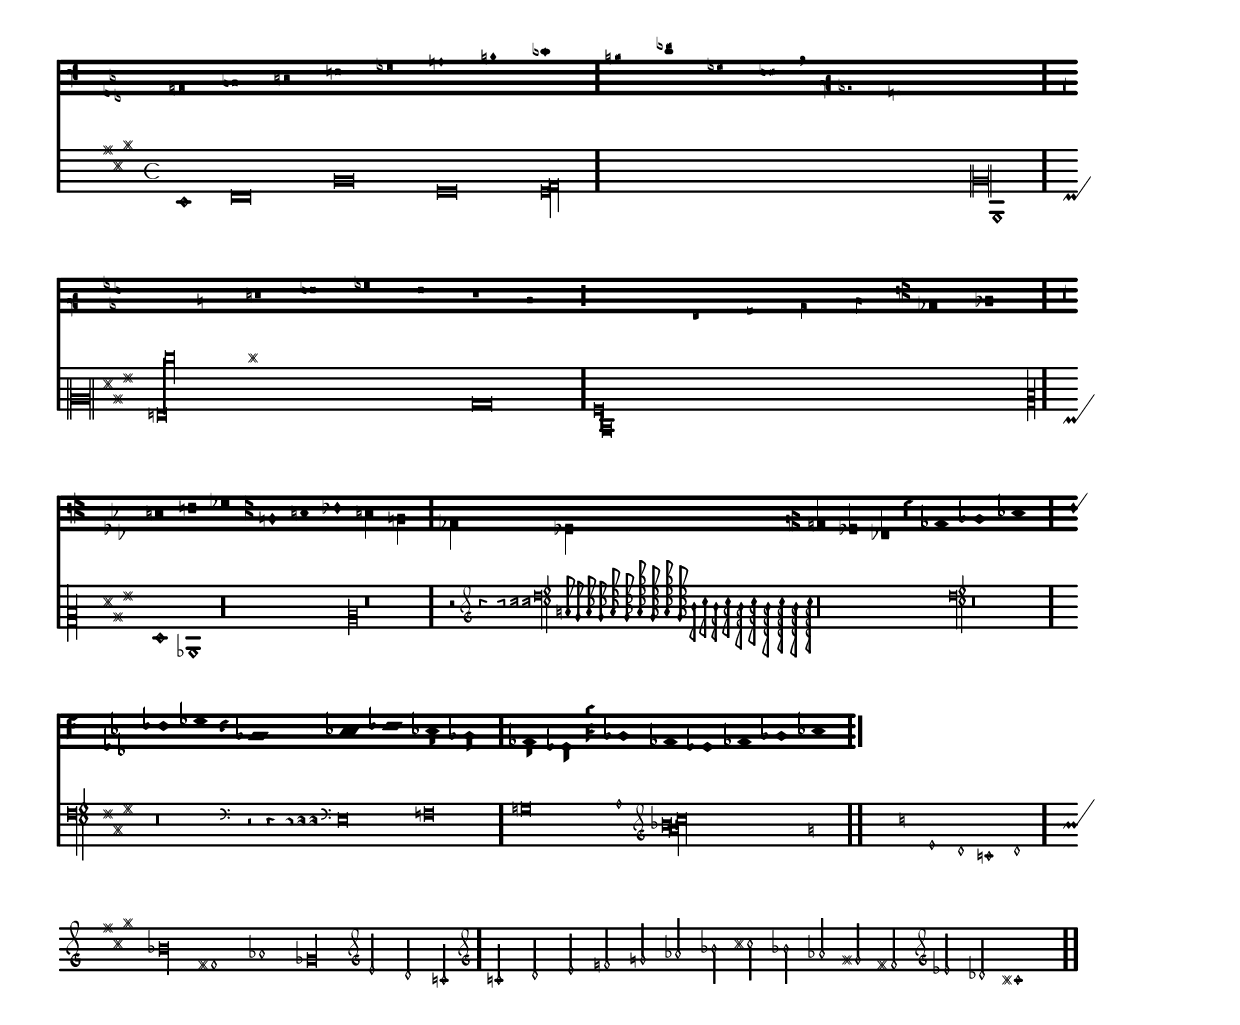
%%  Do not edit this file; it is auto-generated from LSR!
\version "2.10.12"

\header { texidoc = "
Here are shown many (all?) of the symbols that are included in
LilyPond's support of ancient notation.


" }

upperStaff = \context GregorianStaff = "upperStaff" <<
  \context GregorianVoice <<
    \set Score.timing = ##f
%   \set Score.forceAccidental = ##t %%%%%%%% FIXME: what happened to this property?

    \override Staff.StaffSymbol  #'line-count = #4

     \transpose c c {
	\override Staff.KeySignature  #'style = #'vaticana
	\override Staff.Accidental  #'style = #'vaticana
	\override NoteHead  #'style = #'vaticana.punctum
	\key es \major
	\clef "vaticana-fa2"
	c!1 des! e! f! ges!

	\override NoteHead  #'style = #'vaticana.inclinatum
	a! b! ces'
	\override Staff.BarLine  #'bar-size = #3.0 \bar "|"
%	\break % 1 (8*1)

	\override NoteHead  #'style = #'vaticana.quilisma
	b! des'! ges! fes!
	\breathe
	\clef "vaticana-fa1"
	\override NoteHead  #'style = #'vaticana.plica
	es d
	\override NoteHead  #'style = #'vaticana.reverse-plica
	c d
	\override Staff.BarLine  #'bar-size = #3.0 \bar "|"
%	\break %2 (8*1)

	\override NoteHead  #'style = #'vaticana.punctum-cavum
	es f
	\override NoteHead  #'style = #'vaticana.lpes
	g as
	\override NoteHead  #'style = #'vaticana.upes
	bes as
	\override NoteHead  #'style = #'vaticana.vupes
	g f
	\override NoteHead  #'style = #'vaticana.linea-punctum
	\override Staff.BarLine  #'bar-size = #2.0 \bar "|"
%	\break % 3 (8*1)

	es d
	\override NoteHead  #'style = #'vaticana.epiphonus
	c d
	\override NoteHead  #'style = #'vaticana.cephalicus
	es f

	\override Staff.KeySignature  #'style = #'medicaea
	\override Staff.Accidental  #'style = #'medicaea
	\override Staff.Custos  #'style = #'medicaea
	\override NoteHead  #'style = #'medicaea.punctum
	\clef "medicaea-fa2"
	ces! des!
	\override Staff.BarLine  #'bar-size = #3.0 \bar "|"
%	\break % 4 (8*1)

	e! f! ges!
	\clef "medicaea-do2"
	\override NoteHead  #'style = #'medicaea.inclinatum
	a! b! ces'!
	\override NoteHead  #'style = #'medicaea.virga
	b! a!
	\override Staff.BarLine  #'bar-size = #3.0 \bar "|"
%	\break % 5 (8*1)

	ges! fes!
	\clef "medicaea-fa1"
	\override NoteHead  #'style = #'medicaea.rvirga
	e! des! ces!

	\override Staff.KeySignature  #'style = #'hufnagel
	\override Staff.Accidental  #'style = #'hufnagel
	\override Staff.Custos  #'style = #'hufnagel
	\override NoteHead  #'style = #'hufnagel.punctum
	\clef "hufnagel-fa2"
	ces! des! es!
	\override Staff.BarLine  #'bar-size = #3.0 \bar "|"
%	\break % 6 (8*1)

	fes! ges!
	\clef "hufnagel-do2"
	\override NoteHead  #'style = #'hufnagel.lpes
	as! bes! ces'!
	\override NoteHead  #'style = #'hufnagel.virga
	bes! as!
	\override Staff.BarLine  #'bar-size = #3.0 \bar "|"
%	\break % 7 (8*1)

	ges! fes!
	\clef "hufnagel-do-fa"
	\override NoteHead  #'style = #'hufnagel.punctum
	es! des! ces! des! es! fes!
	\bar "||"
%	\break % 8 (8*1)

	s32*1
%	\break % 12 (32*1)
    }
  >>
>>

lowerStaff = \context MensuralStaff = "lowerStaff" <<
  \context MensuralVoice <<
    
    % this is broken until further notice -- see refman
    % \override Staff.StaffSymbol  #'line-count = #5
    \applyOutput #'Staff #(outputproperty-compatibility (make-type-checker 'staff-symbol-interface) 'line-count 5)

     \transpose c c {
	\set autoBeaming = ##f
	\override NoteHead  #'style = #'neomensural
	\override Rest  #'style = #'neomensural
	\key a \major

% FIXME: lily crashes on some (invalid?) ligatures with:
%   ERROR: In procedure gh_scm2int:
%   ERROR: Wrong type argument in position 1: ()

% FIXME: lily emits "Programming error: Infinity or NaN encountered"
% on many ligatures such as BB.

	cis'1 d'\breve gis'\breve e'\breve \[ e'\longa fis'\longa \]
	\set Staff.forceClef = ##t
	\clef "neomensural-c2"
	cis1
	\bar "|"
%	\break % 2 (16*1)

	\[ g\breve dis''\longa \]
	b\breve \[ a\longa d\longa \]
	\clef "petrucci-c2"
%	\break % 4 (16*1)

	fis1 ces1
	\clef "petrucci-c2"
	r\longa
	\set Staff.forceClef = ##t
	\clef "mensural-c2"
	r\breve
	\bar "|"
%	\break % 5 (8*1)

	r2
	\clef "mensural-g"
	r4 r8 r16 r16
	\override NoteHead  #'style = #'mensural
	\override Stem  #'flag-style = #'mensural
	\override Stem  #'thickness = #1.0
	\override Rest  #'style = #'mensural
	\clef "petrucci-f"
	c8 b, c16 b, c32 b, c64 b, c64 b,
	d8 e  d16 e  d32 e  d64 e  d64 e
	r\longa
	\set Staff.forceClef = ##t
	\clef "petrucci-f"
	r\breve
	\bar "|"
%	\break % 6 (8*1)

	r\breve 
	\clef "mensural-f"
	% FIXME: must set Stem flag-style to #'neomensural to avoid
	% segmentation fault on r8/r16/r32.  (Strange: what has
	% Stem flag-style to do with mensural rests?)
	\override Stem  #'flag-style = #'neomensural
	% FIXME: produces warnings about "flag `neomensurald4' (or 3) not found".
	r2 r4 r8 r16 r16
	\override Stem  #'flag-style = #'mensural
	\set Staff.forceClef = ##t
	\clef "mensural-f"
	e\breve f g a1
	\clef "mensural-g"
%	\break % 7 (8*1)

	\[ bes'!\longa a'!\longa c''!\longa \]
	e'1 d' c' d' \bar "|"
	\bar "|"
%	\break % 9 (16*1)

	bes'!\longa fis'!1 as'!1 ges'!\longa % lig
	\set Staff.forceClef = ##t
	\clef "mensural-g"
	e'2 d' c' \bar "|"
%	\break % 11 (16*1)

	\set Staff.forceClef = ##t
	\clef "petrucci-g"
	c'2 d' e' f'
	\clef "petrucci-g"
	g' as'! bes'! cis''!
	bes'! as'! gis'! fis'!
	\set Staff.forceClef = ##t
	\clef "mensural-g"
	es'! des'! cis'!1 \bar "||"
%	\break % 12 (8*1)
    }
  >>
>>

\paper {
	line-thickness = #(/ staff-space 5.0)
}

\score {
    \context Score <<
	\upperStaff
	\lowerStaff
    >>
    \layout {
% do we want to keep these settings? -gp
	line-width = 17.25\cm
	textheight = 26.0\cm
	indent = 0.0
	\context {
	    \Score
	    \accepts MensuralStaff
	    \accepts GregorianStaff
%	    timing = ##f %%%%%%%% FIXME: this has no effect
	}
	\context {
	    \Voice
	    \name MensuralVoice
	    \alias Voice
	    \remove Ligature_bracket_engraver
	    \consists Mensural_ligature_engraver
	    \override NoteHead #'style = #'mensural
%	    \override Stem #'flag-style = #'mensural %%%%%%%% FIXME: this core dumps
	    \override Stem #'thickness = #1.0
	    \override Rest #'style = #'mensural
	    autoBeaming = ##f
	}
	\context {
	    \Voice
	    \name GregorianVoice
	    \alias Voice
	    \remove Ligature_bracket_engraver
%	    \consists Gregorian_ligature_engraver %%%%%%%% TODO: not yet implemented
	    \override NoteHead #'style = #'vaticana.punctum
	    autoBeaming = ##f
	}
	\context {
	    \Staff
	    \name MensuralStaff
	    \alias Staff
	    \accepts MensuralVoice
	    \consists Custos_engraver
	    \override TimeSignature #'style = #'mensural
	    \override KeySignature #'style = #'mensural
	    \override Accidental #'style = #'mensural
	    \override Custos #'style = #'mensural
	    \override Custos #'neutral-position = #3
	    \override Custos #'neutral-direction = #-1
	    clefGlyph = #"clefs.petrucci-c2"
	    clefPosition = #-2
	    clefOctavation = #0 
	}
	\context {
	    \Staff
	    \name GregorianStaff
	    \alias Staff
	    \accepts GregorianVoice
	    \consists Custos_engraver
	    \remove Time_signature_engraver
	    \override StaffSymbol #'thickness = #2.0
	    \override StaffSymbol #'line-count = #4
	    \override KeySignature #'style = #'vaticana
	    \override Accidental #'style = #'vaticana
	    \override Custos #'style = #'vaticana
	    \override Custos #'neutral-position = #4
	    \override Custos #'neutral-direction = #-1
	    clefGlyph = #"clefs.vaticana-do"
	    clefPosition = #1
	    clefOctavation = #0 
	}
	\context {
	    \RemoveEmptyStaffContext
	    \accepts MensuralVoice
	    \accepts GregorianVoice
        }
    }
}


